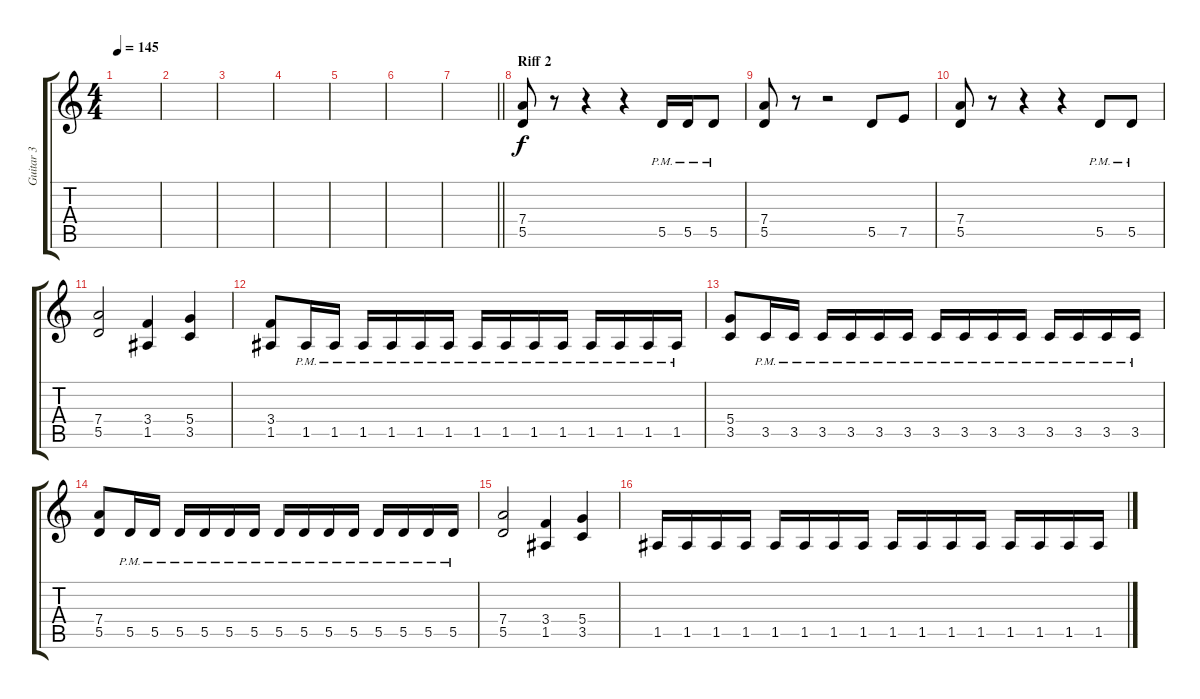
\track ("Guitar 3" "Guitar 3") {instrument distortionguitar}
\staff {score tabs}
\tuning (E4 B3 G3 D3 A2 E2) {hide}
\ts (4 4)
\tempo 145
\clef g2
\ks c
|
|
|
|
|
|
\barLineRight lightlight
|
\section ("" "Riff 2")
(7.4 5.5).8 r.8 r.4 r.4 5.5{pm}.16 5.5{pm}.16 5.5{pm}.8 |
(7.4 5.5).8 r.8 r.2 5.5.8 7.5.8 |
(7.4 5.5).8 r.8 r.4 r.4 5.5{pm}.8 5.5{pm}.8 |
(7.4 5.5).2 (3.4 1.5).4 (5.4 3.5).4 |
(3.4 1.5).8 1.5{pm}.16 1.5{pm}.16 1.5{pm}.16 1.5{pm}.16 1.5{pm}.16 1.5{pm}.16 1.5{pm}.16 1.5{pm}.16 1.5{pm}.16 1.5{pm}.16 1.5{pm}.16 1.5{pm}.16 1.5{pm}.16 1.5{pm}.16 |
(5.4 3.5).8 3.5{pm}.16 3.5{pm}.16 3.5{pm}.16 3.5{pm}.16 3.5{pm}.16 3.5{pm}.16 3.5{pm}.16 3.5{pm}.16 3.5{pm}.16 3.5{pm}.16 3.5{pm}.16 3.5{pm}.16 3.5{pm}.16 3.5{pm}.16 |
(7.4 5.5).8 5.5{pm}.16 5.5{pm}.16 5.5{pm}.16 5.5{pm}.16 5.5{pm}.16 5.5{pm}.16 5.5{pm}.16 5.5{pm}.16 5.5{pm}.16 5.5{pm}.16 5.5{pm}.16 5.5{pm}.16 5.5{pm}.16 5.5{pm}.16 |
(7.4 5.5).2 (3.4 1.5).4 (5.4 3.5).4 |
1.5.16 1.5.16 1.5.16 1.5.16 1.5.16 1.5.16 1.5.16 1.5.16 1.5.16 1.5.16 1.5.16 1.5.16 1.5.16 1.5.16 1.5.16 1.5.16
